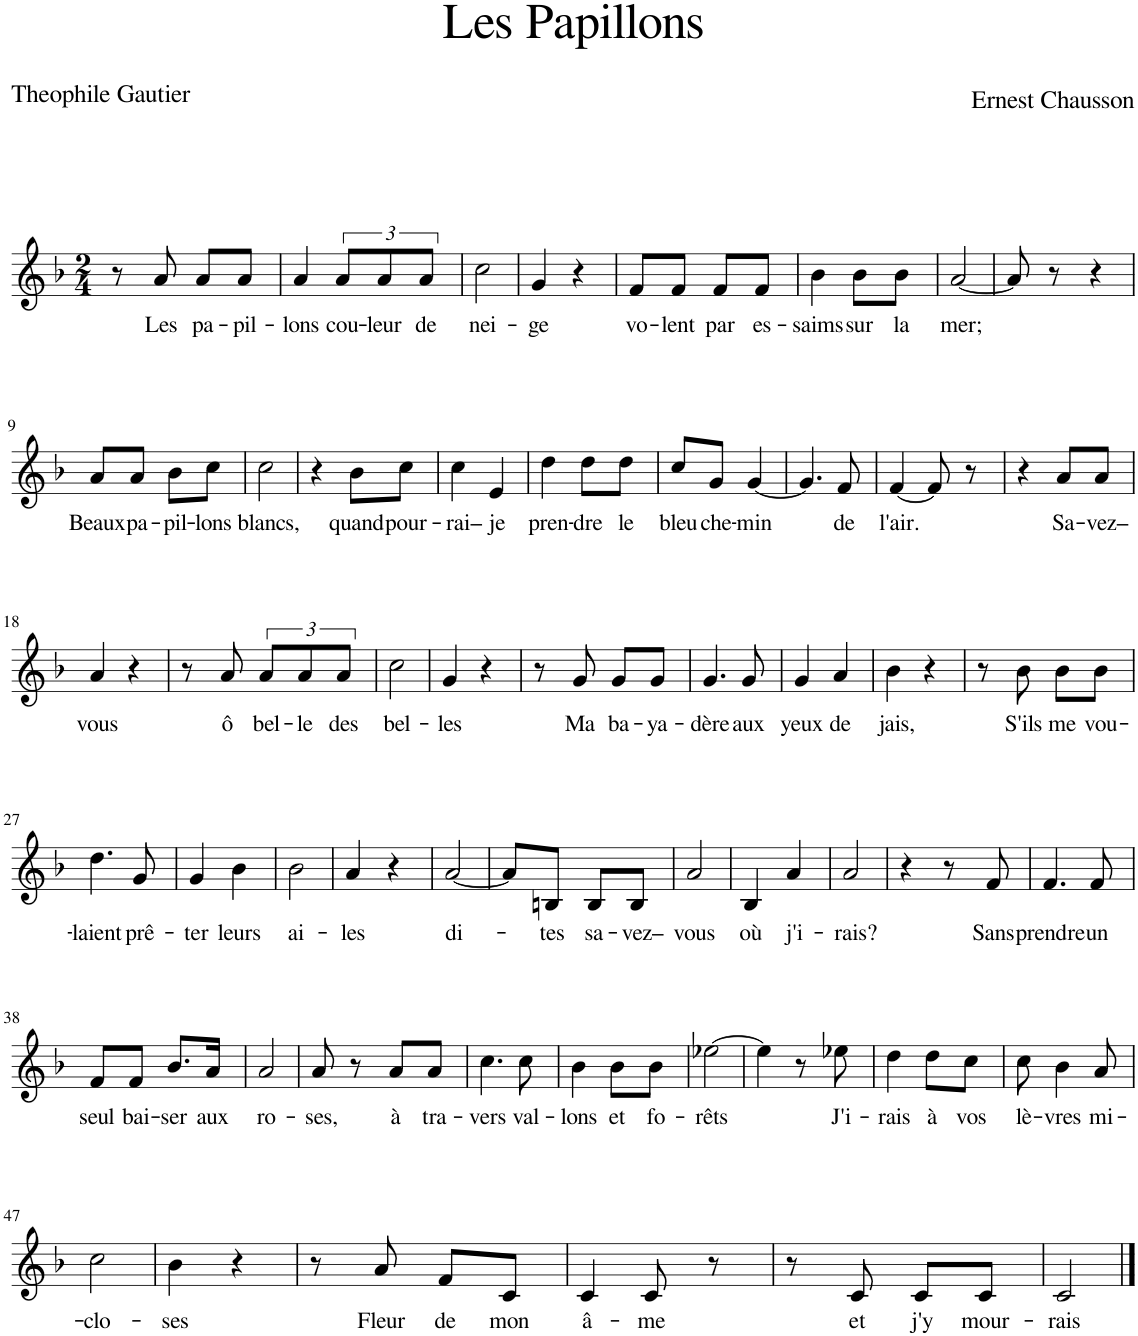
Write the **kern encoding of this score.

**kern	**text
*part1	*part1
*staff1	*staff1
*I"Piano	*
*I'Pno	*
*clefG2	*
*k[b-]	*
*M2/4	*
=1	=1
8r	.
!	!LO:LY:b
8a/	Les
!	!LO:LY:b
8a/L	pa-
!	!LO:LY:b
8a/J	-pil-
=2	=2
!	!LO:LY:b
4a/	-lons
!	!LO:LY:b
12a/L	cou-
!	!LO:LY:b
12a/	-leur
!	!LO:LY:b
12a/J	de
=3	=3
!	!LO:LY:b
2cc\	nei-
=4	=4
!	!LO:LY:b
4g/	-ge
4r	.
=5	=5
!	!LO:LY:b
8f/L	vo-
!	!LO:LY:b
8f/J	-lent
!	!LO:LY:b
8f/L	par
!	!LO:LY:b
8f/J	es-
=6	=6
!	!LO:LY:b
4b-\	-saims
!	!LO:LY:b
8b-\L	sur
!	!LO:LY:b
8b-\J	la
=7	=7
!	!LO:LY:b
[2a/	mer;
=8	=8
8a/]	.
8r	.
4r	.
!!LO:LB:g=z
=9	=9
!	!LO:LY:b
8a/L	Beaux
!	!LO:LY:b
8a/J	pa-
!	!LO:LY:b
8b-\L	-pil-
!	!LO:LY:b
8cc\J	-lons
=10	=10
!	!LO:LY:b
2cc\	blancs,
=11	=11
4r	.
!	!LO:LY:b
8b-\L	quand
!	!LO:LY:b
8cc\J	pour-
=12	=12
!	!LO:LY:b
4cc\	-rai–
!	!LO:LY:b
4e/	je
=13	=13
!	!LO:LY:b
4dd\	pren-
!	!LO:LY:b
8dd\L	-dre
!	!LO:LY:b
8dd\J	le
=14	=14
!	!LO:LY:b
8cc/L	bleu
!	!LO:LY:b
8g/J	che-
!	!LO:LY:b
[4g/	-min
=15	=15
4.g/]	.
!	!LO:LY:b
8f/	de
=16	=16
!	!LO:LY:b
[4f/	l'air.
8f/]	.
8r	.
=17	=17
4r	.
!	!LO:LY:b
8a/L	Sa-
!	!LO:LY:b
8a/J	-vez–
!!LO:LB:g=z
=18	=18
!	!LO:LY:b
4a/	vous
4r	.
=19	=19
8r	.
!	!LO:LY:b
8a/	ô
!	!LO:LY:b
12a/L	bel-
!	!LO:LY:b
12a/	-le
!	!LO:LY:b
12a/J	des
=20	=20
!	!LO:LY:b
2cc\	bel-
=21	=21
!	!LO:LY:b
4g/	-les
4r	.
=22	=22
8r	.
!	!LO:LY:b
8g/	Ma
!	!LO:LY:b
8g/L	ba-
!	!LO:LY:b
8g/J	-ya-
=23	=23
!	!LO:LY:b
4.g/	-dère
!	!LO:LY:b
8g/	aux
=24	=24
!	!LO:LY:b
4g/	yeux
!	!LO:LY:b
4a/	de
=25	=25
!	!LO:LY:b
4b-\	jais,
4r	.
=26	=26
8r	.
!	!LO:LY:b
8b-\	S'ils
!	!LO:LY:b
8b-\L	me
!	!LO:LY:b
8b-\J	vou-
!!LO:LB:g=z
=27	=27
!	!LO:LY:b
4.dd\	-laient
!	!LO:LY:b
8g/	prê-
=28	=28
!	!LO:LY:b
4g/	-ter
!	!LO:LY:b
4b-\	leurs
=29	=29
!	!LO:LY:b
2b-\	ai-
=30	=30
!	!LO:LY:b
4a/	-les
4r	.
=31	=31
!	!LO:LY:b
[2a/	di-
=32	=32
8a/L]	.
!	!LO:LY:b
8Bn/J	-tes
!	!LO:LY:b
8B/L	sa-
!	!LO:LY:b
8B/J	-vez–
=33	=33
!	!LO:LY:b
2a/	vous
=34	=34
!	!LO:LY:b
4B-/	où
!	!LO:LY:b
4a/	j'i-
=35	=35
!	!LO:LY:b
2a/	-rais?
=36	=36
4r	.
8r	.
!	!LO:LY:b
8f/	Sans
=37	=37
!	!LO:LY:b
4.f/	prendre
!	!LO:LY:b
8f/	un
!!LO:LB:g=z
=38	=38
!	!LO:LY:b
8f/L	seul
!	!LO:LY:b
8f/J	bai-
!	!LO:LY:b
8.b-/L	-ser
!	!LO:LY:b
16a/Jk	aux
=39	=39
!	!LO:LY:b
2a/	ro-
=40	=40
!	!LO:LY:b
8a/	-ses,
8r	.
!	!LO:LY:b
8a/L	à
!	!LO:LY:b
8a/J	tra-
=41	=41
!	!LO:LY:b
4.cc\	-vers
!	!LO:LY:b
8cc\	val-
=42	=42
!	!LO:LY:b
4b-\	-lons
!	!LO:LY:b
8b-\L	et
!	!LO:LY:b
8b-\J	fo-
=43	=43
!	!LO:LY:b
[2ee-X\	-rêts
=44	=44
4ee-\]	.
8r	.
!	!LO:LY:b
8ee-X\	J'i-
=45	=45
!	!LO:LY:b
4dd\	-rais
!	!LO:LY:b
8dd\L	à
!	!LO:LY:b
8cc\J	vos
=46	=46
!	!LO:LY:b
8cc\	lè-
!	!LO:LY:b
4b-\	-vres
!	!LO:LY:b
8a/	mi-
!!LO:LB:g=z
=47	=47
!	!LO:LY:b
2cc\	-clo-
=48	=48
!	!LO:LY:b
4b-\	-ses
4r	.
=49	=49
8r	.
!	!LO:LY:b
8a/	Fleur
!	!LO:LY:b
8f/L	de
!	!LO:LY:b
8c/J	mon
=50	=50
!	!LO:LY:b
4c/	â-
!	!LO:LY:b
8c/	-me
8r	.
=51	=51
8r	.
!	!LO:LY:b
8c/	et
!	!LO:LY:b
8c/L	j'y
!	!LO:LY:b
8c/J	mour-
=52	=52
!	!LO:LY:b
2c/	-rais
==	==
*-	*-
